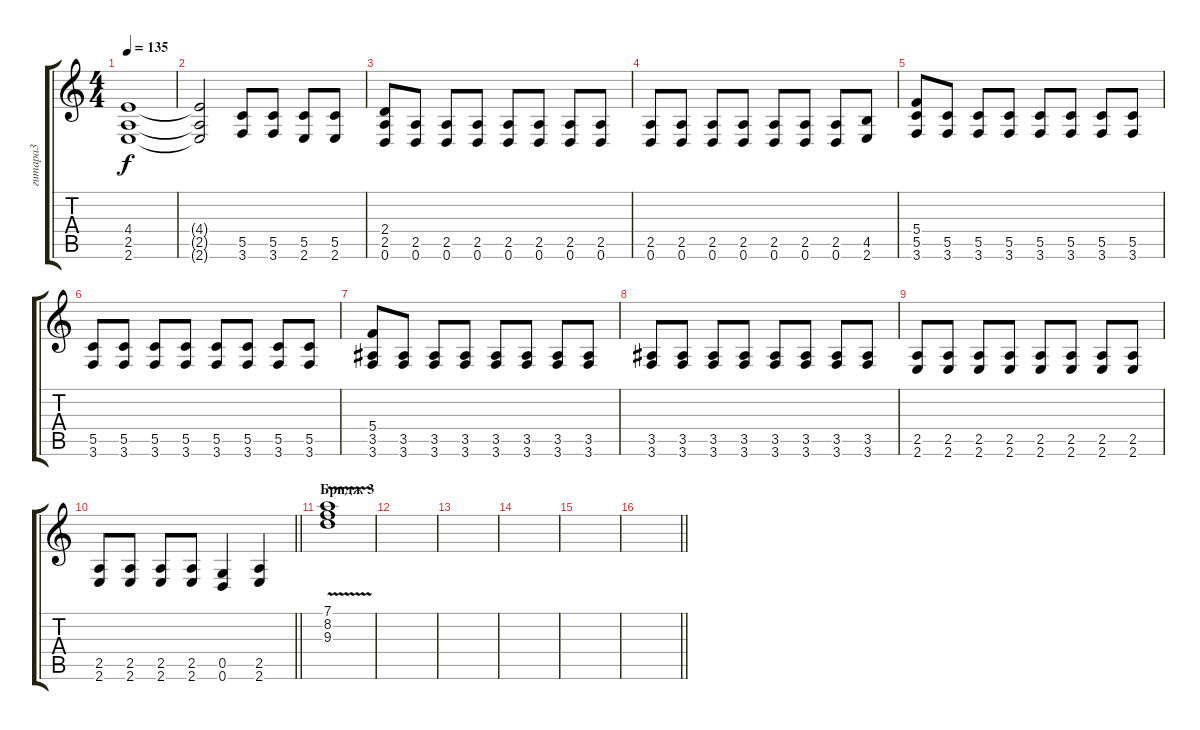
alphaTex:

\track ("гитара3" "гитара3") {instrument distortionguitar}
\staff {score tabs}
\tuning (D4 A3 F3 C3 G2 D2) {hide}
\ts (4 4)
\tempo 135
\clef g2
\ks c
(4.4 2.5 2.6).1{dy f} |
(4.4{t} 2.5{t} 2.6{t}).2 (5.5 3.6).8 (5.5 3.6).8 (5.5 2.6).8 (5.5 2.6).8 |
(2.4 2.5 0.6).8 (2.5 0.6).8 (2.5 0.6).8 (2.5 0.6).8 (2.5 0.6).8 (2.5 0.6).8 (2.5 0.6).8 (2.5 0.6).8 |
(2.5 0.6).8 (2.5 0.6).8 (2.5 0.6).8 (2.5 0.6).8 (2.5 0.6).8 (2.5 0.6).8 (2.5 0.6).8 (4.5 2.6).8 |
(5.4 5.5 3.6).8 (5.5 3.6).8 (5.5 3.6).8 (5.5 3.6).8 (5.5 3.6).8 (5.5 3.6).8 (5.5 3.6).8 (5.5 3.6).8 |
(5.5 3.6).8 (5.5 3.6).8 (5.5 3.6).8 (5.5 3.6).8 (5.5 3.6).8 (5.5 3.6).8 (5.5 3.6).8 (5.5 3.6).8 |
(5.4 3.5 3.6).8 (3.5 3.6).8 (3.5 3.6).8 (3.5 3.6).8 (3.5 3.6).8 (3.5 3.6).8 (3.5 3.6).8 (3.5 3.6).8 |
(3.5 3.6).8 (3.5 3.6).8 (3.5 3.6).8 (3.5 3.6).8 (3.5 3.6).8 (3.5 3.6).8 (3.5 3.6).8 (3.5 3.6).8 |
(2.5 2.6).8 (2.5 2.6).8 (2.5 2.6).8 (2.5 2.6).8 (2.5 2.6).8 (2.5 2.6).8 (2.5 2.6).8 (2.5 2.6).8 |
\barLineRight lightlight
(2.5 2.6).8 (2.5 2.6).8 (2.5 2.6).8 (2.5 2.6).8 (0.5 0.6).4 (2.5 2.6).4 |
\section ("" "Бридж 3")
(7.1{v} 8.2{v} 9.3{v}).1{volume 12} |
|
|
|
|
\barLineRight lightlight
